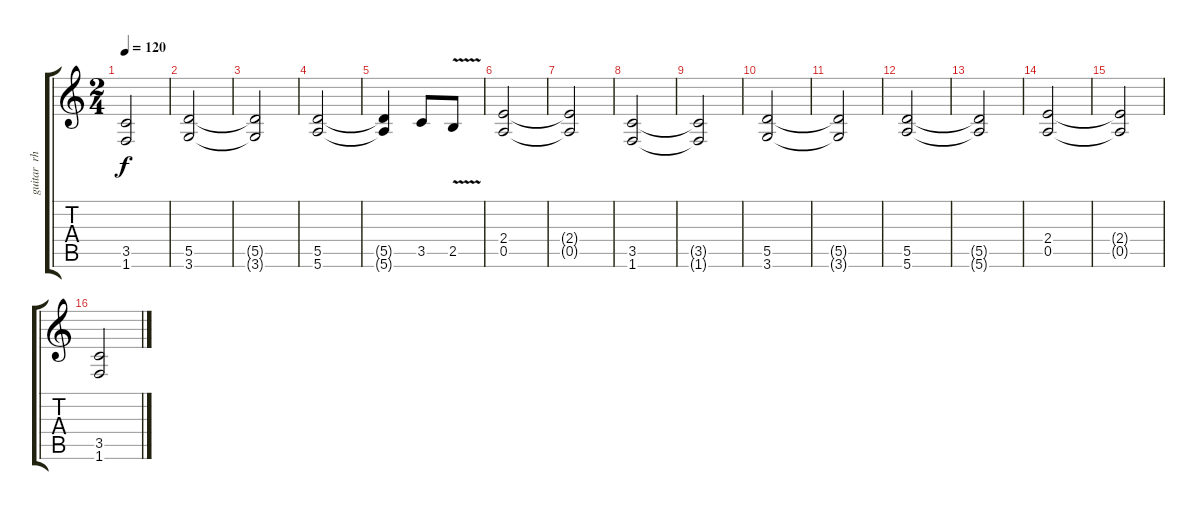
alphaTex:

\track ("guitar  rhythm  left" "guitar  rh") {instrument distortionguitar}
\staff {score tabs}
\tuning (E4 B3 G3 D3 A2 E2) {hide}
\ts (2 4)
\tempo 120
\clef g2
\ks c
(3.5{t} 1.6{t}).2{dy f} |
(5.5 3.6).2 |
(5.5{t} 3.6{t}).2 |
(5.5 5.6).2 |
(5.5{t} 5.6{t}).4 3.5.8 2.5{v}.8 |
(2.4 0.5).2 |
(2.4{t} 0.5{t}).2 |
(3.5 1.6).2 |
(3.5{t} 1.6{t}).2 |
(5.5 3.6).2 |
(5.5{t} 3.6{t}).2 |
(5.5 5.6).2 |
(5.5{t} 5.6{t}).2 |
(2.4 0.5).2 |
(2.4{t} 0.5{t}).2 |
(3.5 1.6).2
